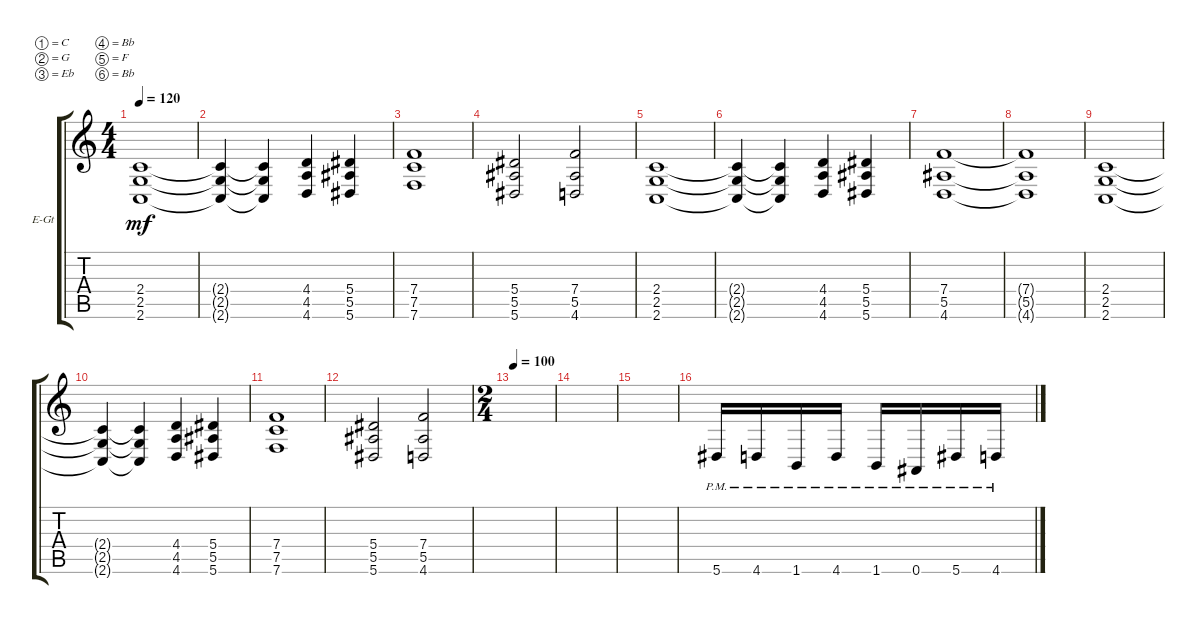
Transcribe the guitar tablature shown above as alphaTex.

\bracketExtendMode groupsimilarinstruments
\firstSystemTrackNameOrientation horizontal
\otherSystemsTrackNameOrientation horizontal
\track ("Electric Guitar 2" "E-Gt") {instrument distortionguitar}
\staff {score tabs}
\tuning (C4 G3 Eb3 Bb2 F2 Bb1)
\ts (4 4)
\tempo 120
\clef g2
\ks c
(2.4 2.5 2.6).1{dy mf} |
(2.6{t} 2.5{t} 2.4{t}).4 (2.4{t} 2.5{t} 2.6{t}).4 (4.4 4.5 4.6).4 (5.4 5.5 5.6).4 |
(7.6 7.5 7.4).1 |
(5.4 5.5 5.6).2 (4.6 5.5 7.4).2 |
(2.4 2.5 2.6).1 |
(2.6{t} 2.5{t} 2.4{t}).4 (2.4{t} 2.5{t} 2.6{t}).4 (4.4 4.5 4.6).4 (5.4 5.5 5.6).4 |
(4.6 5.5 7.4).1 |
(7.4{t} 5.5{t} 4.6{t}).1 |
(2.4 2.5 2.6).1 |
(2.6{t} 2.5{t} 2.4{t}).4 (2.4{t} 2.5{t} 2.6{t}).4 (4.4 4.5 4.6).4 (5.4 5.5 5.6).4 |
(7.6 7.5 7.4).1 |
(5.4 5.5 5.6).2 (4.6 5.5 7.4).2 |
\ts (2 4)
\tempo 100
|
|
|
5.6{pm}.16 4.6{pm}.16 1.6{pm}.16 4.6{pm}.16 1.6{pm}.16 0.6{pm}.16 5.6{pm}.16 4.6{pm}.16
